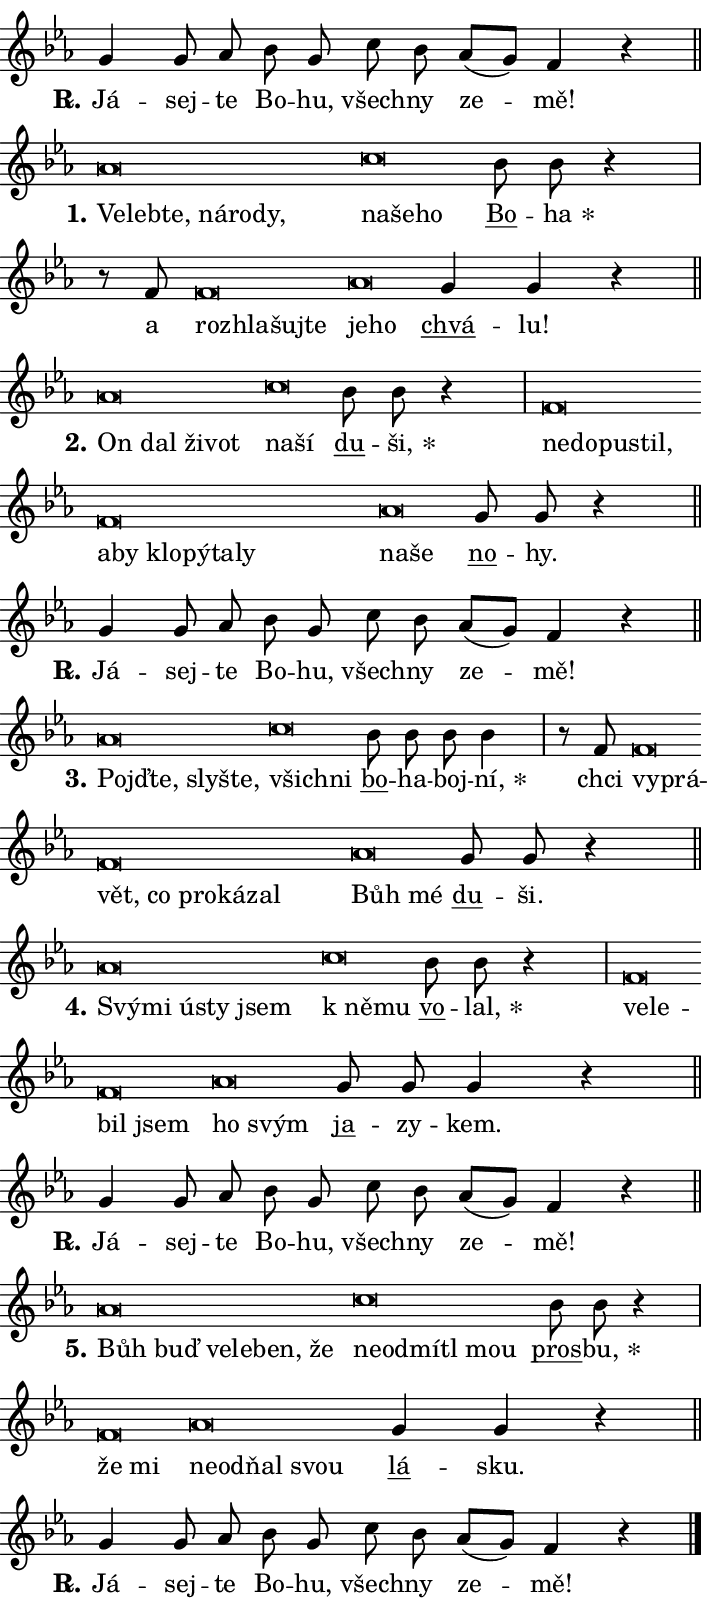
\version "2.24.0"
\header { tagline = "" }
\paper {
  indent = 0\cm
  top-margin = 0\cm
  right-margin = 0.13\cm % to fit lyric hyphens
  bottom-margin = 0\cm
  left-margin = 0\cm
  paper-width = 12\cm
  page-breaking = #ly:one-page-breaking
  system-system-spacing.basic-distance = #11
  score-system-spacing.basic-distance = #11
  ragged-last = ##f
}


%% Author: Thomas Morley
%% https://lists.gnu.org/archive/html/lilypond-user/2020-05/msg00002.html
#(define (line-position grob)
"Returns position of @var[grob} in current system:
   @code{'start}, if at first time-step
   @code{'end}, if at last time-step
   @code{'middle} otherwise
"
  (let* ((col (ly:item-get-column grob))
         (ln (ly:grob-object col 'left-neighbor))
         (rn (ly:grob-object col 'right-neighbor))
         (col-to-check-left (if (ly:grob? ln) ln col))
         (col-to-check-right (if (ly:grob? rn) rn col))
         (break-dir-left
           (and
             (ly:grob-property col-to-check-left 'non-musical #f)
             (ly:item-break-dir col-to-check-left)))
         (break-dir-right
           (and
             (ly:grob-property col-to-check-right 'non-musical #f)
             (ly:item-break-dir col-to-check-right))))
        (cond ((eqv? 1 break-dir-left) 'start)
              ((eqv? -1 break-dir-right) 'end)
              (else 'middle))))

#(define (tranparent-at-line-position vctor)
  (lambda (grob)
  "Relying on @code{line-position} select the relevant enry from @var{vctor}.
Used to determine transparency,"
    (case (line-position grob)
      ((end) (not (vector-ref vctor 0)))
      ((middle) (not (vector-ref vctor 1)))
      ((start) (not (vector-ref vctor 2))))))

noteHeadBreakVisibility =
#(define-music-function (break-visibility)(vector?)
"Makes @code{NoteHead}s transparent relying on @var{break-visibility}"
#{
  \override NoteHead.transparent =
    #(tranparent-at-line-position break-visibility)
#})

#(define delete-ledgers-for-transparent-note-heads
  (lambda (grob)
    "Reads whether a @code{NoteHead} is transparent.
If so this @code{NoteHead} is removed from @code{'note-heads} from
@var{grob}, which is supposed to be @code{LedgerLineSpanner}.
As a result ledgers are not printed for this @code{NoteHead}"
    (let* ((nhds-array (ly:grob-object grob 'note-heads))
           (nhds-list
             (if (ly:grob-array? nhds-array)
                 (ly:grob-array->list nhds-array)
                 '()))
           ;; Relies on the transparent-property being done before
           ;; Staff.LedgerLineSpanner.after-line-breaking is executed.
           ;; This is fragile ...
           (to-keep
             (remove
               (lambda (nhd)
                 (ly:grob-property nhd 'transparent #f))
               nhds-list)))
      ;; TODO find a better method to iterate over grob-arrays, similiar
      ;; to filter/remove etc for lists
      ;; For now rebuilt from scratch
      (set! (ly:grob-object grob 'note-heads)  '())
      (for-each
        (lambda (nhd)
          (ly:pointer-group-interface::add-grob grob 'note-heads nhd))
        to-keep))))

squashNotes = {
  \override NoteHead.X-extent = #'(-0.2 . 0.2)
  \override NoteHead.Y-extent = #'(-0.75 . 0)
  \override NoteHead.stencil =
    #(lambda (grob)
       (let ((pos (ly:grob-property grob 'staff-position)))
         (begin
           (if (< pos -7) (display "ERROR: Lower brevis then expected\n") (display ""))
           (if (<= pos -6) ly:text-interface::print ly:note-head::print))))
}
unSquashNotes = {
  \revert NoteHead.X-extent
  \revert NoteHead.Y-extent
  \revert NoteHead.stencil
}

hideNotes = \noteHeadBreakVisibility #begin-of-line-visible
unHideNotes = \noteHeadBreakVisibility #all-visible

% work-around for resetting accidentals
% https://lilypond.org/doc/v2.23/Documentation/notation/displaying-rhythms#unmetered-music
cadenzaMeasure = {
  \cadenzaOff
  \partial 1024 s1024
  \cadenzaOn
}

#(define-markup-command (accent layout props text) (markup?)
  "Underline accented syllable"
  (interpret-markup layout props
    #{\markup \override #'(offset . 4.3) \underline { #text }#}))

responsum = \markup \concat {
  "R" \hspace #-1.05 \path #0.1 #'((moveto 0 0.07) (lineto 0.9 0.8)) \hspace #0.05 "."
}

spaceSize = #0.6828661417322834 % exact space size for TeX Gyre Schola

\layout {
  \context {
    \Staff
    \remove "Time_signature_engraver"
    \override LedgerLineSpanner.after-line-breaking = #delete-ledgers-for-transparent-note-heads
  }
  \context {
    \Lyrics {
      \override LyricSpace.minimum-distance = \spaceSize
      \override LyricText.font-name = #"TeX Gyre Schola"
      \override LyricText.font-size = 1
      \override StanzaNumber.font-name = #"TeX Gyre Schola Bold"
      \override StanzaNumber.font-size = 1
    }
  }
  \context {
    \Score 
    \override NoteHead.text =
      #(lambda (grob) 
        (let ((pos (ly:grob-property grob 'staff-position)))
          #{\markup {
            \combine
              \halign #-0.55 \raise #(if (= pos -6) 0 0.5) \override #'(thickness . 2) \draw-line #'(3.2 . 0)
              \musicglyph "noteheads.sM1"
          }#}))
  }
}

% magnetic-lyrics.ily
%
%   written by
%     Jean Abou Samra <jean@abou-samra.fr>
%     Werner Lemberg <wl@gnu.org>
%
%   adapted by
%     Jiri Hon <jiri.hon@gmail.com>
%
% Version 2022-Apr-15

% https://www.mail-archive.com/lilypond-user@gnu.org/msg149350.html

#(define (Left_hyphen_pointer_engraver context)
   "Collect syllable-hyphen-syllable occurrences in lyrics and store
them in properties.  This engraver only looks to the left.  For
example, if the lyrics input is @code{foo -- bar}, it does the
following.

@itemize @bullet
@item
Set the @code{text} property of the @code{LyricHyphen} grob between
@q{foo} and @q{bar} to @code{foo}.

@item
Set the @code{left-hyphen} property of the @code{LyricText} grob with
text @q{foo} to the @code{LyricHyphen} grob between @q{foo} and
@q{bar}.
@end itemize

Use this auxiliary engraver in combination with the
@code{lyric-@/text::@/apply-@/magnetic-@/offset!} hook."
   (let ((hyphen #f)
         (text #f))
     (make-engraver
      (acknowledgers
       ((lyric-syllable-interface engraver grob source-engraver)
        (set! text grob)))
      (end-acknowledgers
       ((lyric-hyphen-interface engraver grob source-engraver)
        ;(when (not (grob::has-interface grob 'lyric-space-interface))
          (set! hyphen grob)));)
      ((stop-translation-timestep engraver)
       (when (and text hyphen)
         (ly:grob-set-object! text 'left-hyphen hyphen))
       (set! text #f)
       (set! hyphen #f)))))

#(define (lyric-text::apply-magnetic-offset! grob)
   "If the space between two syllables is less than the value in
property @code{LyricText@/.details@/.squash-threshold}, move the right
syllable to the left so that it gets concatenated with the left
syllable.

Use this function as a hook for
@code{LyricText@/.after-@/line-@/breaking} if the
@code{Left_@/hyphen_@/pointer_@/engraver} is active."
   (let ((hyphen (ly:grob-object grob 'left-hyphen #f)))
     (when hyphen
       (let ((left-text (ly:spanner-bound hyphen LEFT)))
         (when (grob::has-interface left-text 'lyric-syllable-interface)
           (let* ((common (ly:grob-common-refpoint grob left-text X))
                  (this-x-ext (ly:grob-extent grob common X))
                  (left-x-ext
                   (begin
                     ;; Trigger magnetism for left-text.
                     (ly:grob-property left-text 'after-line-breaking)
                     (ly:grob-extent left-text common X)))
                  ;; `delta` is the gap width between two syllables.
                  (delta (- (interval-start this-x-ext)
                            (interval-end left-x-ext)))
                  (details (ly:grob-property grob 'details))
                  (threshold (assoc-get 'squash-threshold details 0.2)))
             (when (< delta threshold)
               (let* (;; We have to manipulate the input text so that
                      ;; ligatures crossing syllable boundaries are not
                      ;; disabled.  For languages based on the Latin
                      ;; script this is essentially a beautification.
                      ;; However, for non-Western scripts it can be a
                      ;; necessity.
                      (lt (ly:grob-property left-text 'text))
                      (rt (ly:grob-property grob 'text))
                      (is-space (grob::has-interface hyphen 'lyric-space-interface))
                      (space (if is-space " " ""))
                      (extra-delta (if is-space spaceSize 0))
                      ;; Append new syllable.
                      (ltrt-space (if (and (string? lt) (string? rt))
                                (string-append lt space rt)
                                (make-concat-markup (list lt space rt))))
                      ;; Right-align `ltrt` to the right side.
                      (ltrt-space-markup (grob-interpret-markup
                               grob
                               (make-translate-markup
                                (cons (interval-length this-x-ext) 0)
                                (make-right-align-markup ltrt-space)))))
                 (begin
                   ;; Don't print `left-text`.
                   (ly:grob-set-property! left-text 'stencil #f)
                   ;; Set text and stencil (which holds all collected
                   ;; syllables so far) and shift it to the left.
                   (ly:grob-set-property! grob 'text ltrt-space)
                   (ly:grob-set-property! grob 'stencil ltrt-space-markup)
                   (ly:grob-translate-axis! grob (- (- delta extra-delta)) X))))))))))


#(define (lyric-hyphen::displace-bounds-first grob)
   ;; Make very sure this callback isn't triggered too early.
   (let ((left (ly:spanner-bound grob LEFT))
         (right (ly:spanner-bound grob RIGHT)))
     (ly:grob-property left 'after-line-breaking)
     (ly:grob-property right 'after-line-breaking)
     (ly:lyric-hyphen::print grob)))

squashThreshold = #0.4

\layout {
  \context {
    \Lyrics
    \consists #Left_hyphen_pointer_engraver
    \override LyricText.after-line-breaking =
      #lyric-text::apply-magnetic-offset!
    \override LyricHyphen.stencil = #lyric-hyphen::displace-bounds-first
    \override LyricText.details.squash-threshold = \squashThreshold
    \override LyricHyphen.minimum-distance = 0
    \override LyricHyphen.minimum-length = \squashThreshold
  }
}

squashText = \override LyricText.details.squash-threshold = 9999
unSquashText = \override LyricText.details.squash-threshold = \squashThreshold

leftText = \override LyricText.self-alignment-X = #LEFT
unLeftText = \revert LyricText.self-alignment-X

starOffset = #(lambda (grob) 
                (let ((x_offset (ly:self-alignment-interface::aligned-on-x-parent grob)))
                  (if (= x_offset 0) 0 (+ x_offset 1.2))))

star = #(define-music-function (syllable)(string?)
"Append star separator at the end of a syllable"
#{
  \once \override LyricText.X-offset = #starOffset
  \lyricmode { \markup {
    #syllable
    \override #'((font-name . "TeX Gyre Schola Bold")) \hspace #0.2 \lower #0.65 \larger "*"
  } }
#})

starAccent = #(define-music-function (syllable)(string?)
"Append star separator at the end of a syllable and make accent"
#{
  \once \override LyricText.X-offset = #starOffset
  \lyricmode { \markup {
    \accent #syllable
    \override #'((font-name . "TeX Gyre Schola Bold")) \hspace #0.2 \lower #0.65 \larger "*"
  } }
#})

breath = #(define-music-function (syllable)(string?)
"Append breathing indicator at the end of a syllable"
#{
  \lyricmode { \markup { #syllable "+" } }
#})

optionalBreath = #(define-music-function (syllable)(string?)
"Append optional breathing indicator at the end of a syllable"
#{
  \lyricmode { \markup { #syllable "(+)" } }
#})


\score {
    <<
        \new Voice = "melody" { \cadenzaOn \key es \major \relative { g'4 g8 as bes g \bar "" c bes \bar "" as[( g)] f4 r \cadenzaMeasure \bar "||" \break } }
        \new Lyrics \lyricsto "melody" { \lyricmode { \set stanza = \responsum
Já -- sej -- te Bo -- hu, všech -- ny ze -- mě! } }
    >>
    \layout {}
}

\score {
    <<
        \new Voice = "melody" { \cadenzaOn \key es \major \relative { \squashNotes as'\breve*1/16 \hideNotes \breve*1/16 \bar "" \breve*1/16 \bar "" \breve*1/16 \bar "" \breve*1/16 \breve*1/16 \bar "" \unHideNotes \unSquashNotes \squashNotes c\breve*1/16 \hideNotes \breve*1/16 \breve*1/16 \bar "" \unHideNotes \unSquashNotes \bar "" bes8 bes r4 \cadenzaMeasure \bar "|" r8 f8 \squashNotes f\breve*1/16 \hideNotes \breve*1/16 \bar "" \breve*1/16 \breve*1/16 \bar "" \unHideNotes \unSquashNotes \squashNotes as\breve*1/16 \hideNotes \breve*1/16 \bar "" \unHideNotes \unSquashNotes \bar "" g4 g r \cadenzaMeasure \bar "||" \break } }
        \new Lyrics \lyricsto "melody" { \lyricmode { \set stanza = "1."
\leftText Ve -- \squashText leb -- te, ná -- ro -- dy, \unSquashText na -- \squashText še -- ho \unLeftText \unSquashText \markup \accent Bo -- \star ha a \leftText roz -- \squashText hla -- šuj -- te \unSquashText je -- \squashText ho \unLeftText \unSquashText \markup \accent chvá -- lu! } }
    >>
    \layout {}
}

\score {
    <<
        \new Voice = "melody" { \cadenzaOn \key es \major \relative { \squashNotes as'\breve*1/16 \hideNotes \breve*1/16 \bar "" \breve*1/16 \breve*1/16 \bar "" \unHideNotes \unSquashNotes \squashNotes c\breve*1/16 \hideNotes \breve*1/16 \bar "" \unHideNotes \unSquashNotes \bar "" bes8 bes r4 \cadenzaMeasure \bar "|" \squashNotes f\breve*1/16 \hideNotes \breve*1/16 \bar "" \breve*1/16 \bar "" \breve*1/16 \bar "" \breve*1/16 \bar "" \breve*1/16 \bar "" \breve*1/16 \bar "" \breve*1/16 \bar "" \breve*1/16 \breve*1/16 \bar "" \unHideNotes \unSquashNotes \squashNotes as\breve*1/16 \hideNotes \breve*1/16 \bar "" \unHideNotes \unSquashNotes \bar "" g8 g r4 \cadenzaMeasure \bar "||" \break } }
        \new Lyrics \lyricsto "melody" { \lyricmode { \set stanza = "2."
\leftText On \squashText dal ži -- vot \unSquashText na -- \squashText ší \unLeftText \unSquashText \markup \accent du -- \star ši, \leftText ne -- \squashText do -- pu -- stil, a -- by klo -- pý -- ta -- ly \unSquashText na -- \squashText še \unLeftText \unSquashText \markup \accent no -- hy. } }
    >>
    \layout {}
}

\score {
    <<
        \new Voice = "melody" { \cadenzaOn \key es \major \relative { g'4 g8 as bes g \bar "" c bes \bar "" as[( g)] f4 r \cadenzaMeasure \bar "||" \break } }
        \new Lyrics \lyricsto "melody" { \lyricmode { \set stanza = \responsum
Já -- sej -- te Bo -- hu, všech -- ny ze -- mě! } }
    >>
    \layout {}
}

\score {
    <<
        \new Voice = "melody" { \cadenzaOn \key es \major \relative { \squashNotes as'\breve*1/16 \hideNotes \breve*1/16 \bar "" \breve*1/16 \breve*1/16 \bar "" \unHideNotes \unSquashNotes \squashNotes c\breve*1/16 \hideNotes \breve*1/16 \bar "" \unHideNotes \unSquashNotes \bar "" bes8 bes bes bes4 \cadenzaMeasure \bar "|" r8 f8 \squashNotes f\breve*1/16 \hideNotes \breve*1/16 \bar "" \breve*1/16 \bar "" \breve*1/16 \bar "" \breve*1/16 \bar "" \breve*1/16 \breve*1/16 \bar "" \unHideNotes \unSquashNotes \squashNotes as\breve*1/16 \hideNotes \breve*1/16 \bar "" \unHideNotes \unSquashNotes \bar "" g8 g r4 \cadenzaMeasure \bar "||" \break } }
        \new Lyrics \lyricsto "melody" { \lyricmode { \set stanza = "3."
\leftText Pojď -- \squashText te, sly -- šte, \unSquashText všich -- \squashText ni \unLeftText \unSquashText \markup \accent bo -- ha -- boj -- \star ní, chci \leftText vy -- \squashText prá -- vět, co pro -- ká -- zal \unSquashText Bůh \squashText mé \unLeftText \unSquashText \markup \accent du -- ši. } }
    >>
    \layout {}
}

\score {
    <<
        \new Voice = "melody" { \cadenzaOn \key es \major \relative { \squashNotes as'\breve*1/16 \hideNotes \breve*1/16 \bar "" \breve*1/16 \bar "" \breve*1/16 \breve*1/16 \bar "" \unHideNotes \unSquashNotes \squashNotes c\breve*1/16 \hideNotes \breve*1/16 \bar "" \unHideNotes \unSquashNotes \bar "" bes8 bes r4 \cadenzaMeasure \bar "|" \squashNotes f\breve*1/16 \hideNotes \breve*1/16 \bar "" \breve*1/16 \breve*1/16 \bar "" \unHideNotes \unSquashNotes \squashNotes as\breve*1/16 \hideNotes \breve*1/16 \bar "" \unHideNotes \unSquashNotes \bar "" g8 g g4 r \cadenzaMeasure \bar "||" \break } }
        \new Lyrics \lyricsto "melody" { \lyricmode { \set stanza = "4."
\leftText Svý -- \squashText mi ú -- sty jsem \unSquashText "k ně" -- \squashText mu \unLeftText \unSquashText \markup \accent vo -- \star lal, \leftText ve -- \squashText le -- bil jsem \unSquashText ho \squashText svým \unLeftText \unSquashText \markup \accent ja -- zy -- kem. } }
    >>
    \layout {}
}

\score {
    <<
        \new Voice = "melody" { \cadenzaOn \key es \major \relative { g'4 g8 as bes g \bar "" c bes \bar "" as[( g)] f4 r \cadenzaMeasure \bar "||" \break } }
        \new Lyrics \lyricsto "melody" { \lyricmode { \set stanza = \responsum
Já -- sej -- te Bo -- hu, všech -- ny ze -- mě! } }
    >>
    \layout {}
}

\score {
    <<
        \new Voice = "melody" { \cadenzaOn \key es \major \relative { \squashNotes as'\breve*1/16 \hideNotes \breve*1/16 \bar "" \breve*1/16 \bar "" \breve*1/16 \bar "" \breve*1/16 \breve*1/16 \bar "" \unHideNotes \unSquashNotes \squashNotes c\breve*1/16 \hideNotes \breve*1/16 \bar "" \breve*1/16 \bar "" \breve*1/16 \breve*1/16 \bar "" \unHideNotes \unSquashNotes \bar "" bes8 bes r4 \cadenzaMeasure \bar "|" \squashNotes f\breve*1/16 \hideNotes \breve*1/16 \bar "" \unHideNotes \unSquashNotes \squashNotes as\breve*1/16 \hideNotes \breve*1/16 \bar "" \breve*1/16 \breve*1/16 \bar "" \unHideNotes \unSquashNotes \bar "" g4 g r \cadenzaMeasure \bar "||" \break } }
        \new Lyrics \lyricsto "melody" { \lyricmode { \set stanza = "5."
\leftText Bůh \squashText buď ve -- le -- ben, že \unSquashText ne -- \squashText od -- mí -- tl mou \unLeftText \unSquashText \markup \accent pros -- \star bu, \leftText že \squashText mi \unSquashText ne -- \squashText od -- ňal svou \unLeftText \unSquashText \markup \accent lá -- sku. } }
    >>
    \layout {}
}

\score {
    <<
        \new Voice = "melody" { \cadenzaOn \key es \major \relative { g'4 g8 as bes g \bar "" c bes \bar "" as[( g)] f4 r \cadenzaMeasure \bar "||" \break } \bar "|." }
        \new Lyrics \lyricsto "melody" { \lyricmode { \set stanza = \responsum
Já -- sej -- te Bo -- hu, všech -- ny ze -- mě! } }
    >>
    \layout {}
}
